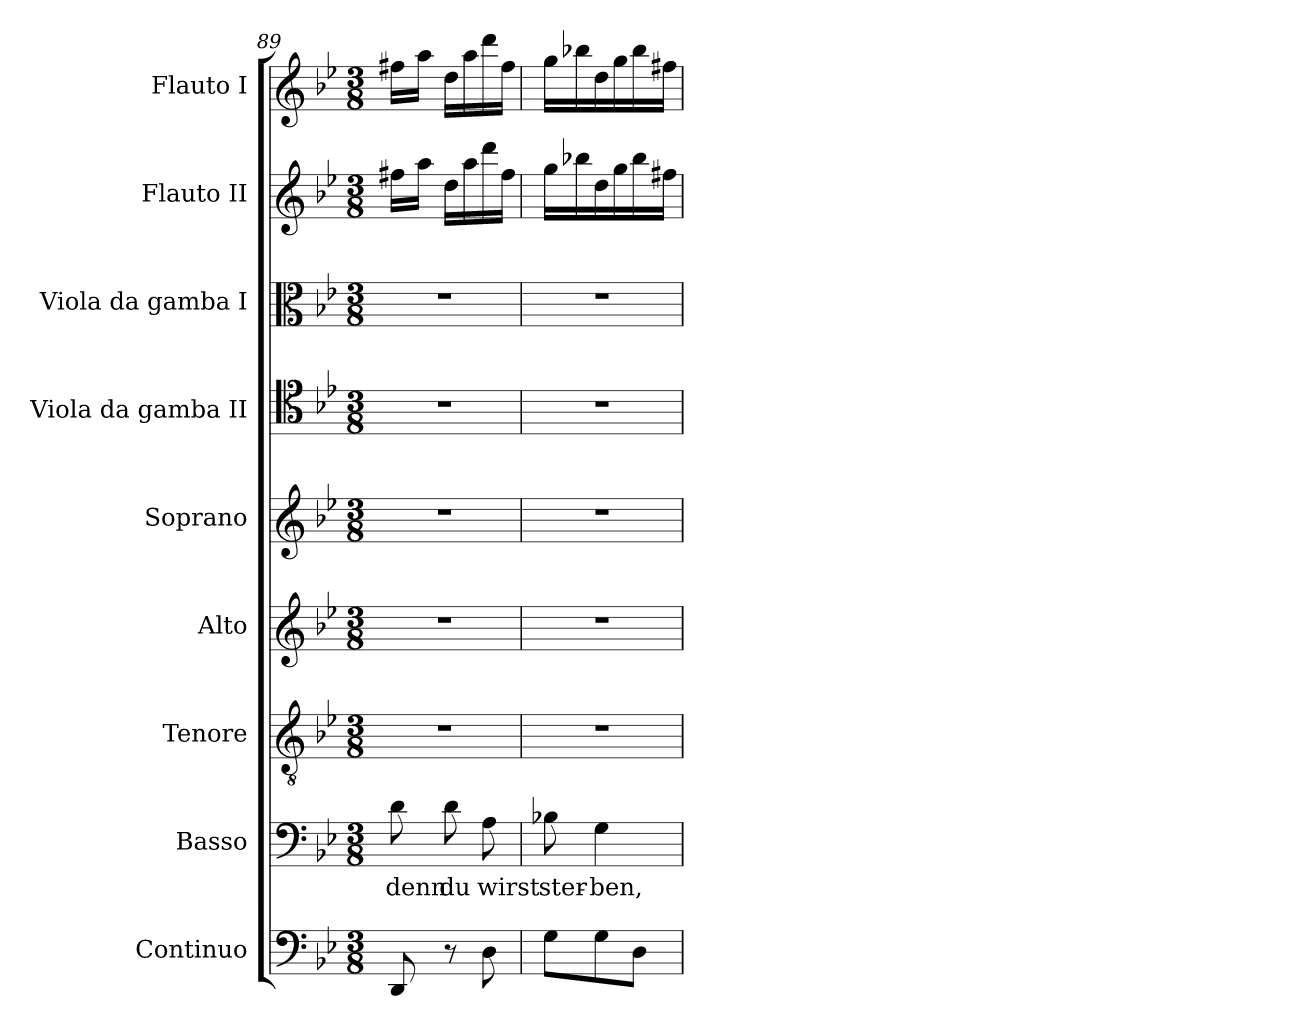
**kern	**kern	**text	**kern	**kern	**kern	**kern	**kern	**kern	**kern
*part9	*part8	*part8	*part7	*part6	*part5	*part4	*part3	*part2	*part1
*staff9	*staff8	*staff8	*staff7	*staff6	*staff5	*staff4	*staff3	*staff2	*staff1
*I"Continuo	*I"Basso	*	*I"Tenore	*I"Alto	*I"Soprano	*I"Viola da gamba II	*I"Viola da gamba I	*I"Flauto II	*I"Flauto I
*clefF4	*clefF4	*	*clefGv2	*clefG2	*clefG2	*clefC4	*clefC3	*clefG2	*clefG2
*	*	*	*ITrd7c12	*	*	*	*	*	*
*k[b-e-]	*k[b-e-]	*	*k[b-e-]	*k[b-e-]	*k[b-e-]	*k[b-e-]	*k[b-e-]	*k[b-e-]	*k[b-e-]
*B-:	*B-:	*	*B-:	*B-:	*B-:	*B-:	*B-:	*B-:	*B-:
*M3/8	*M3/8	*	*M3/8	*M3/8	*M3/8	*M3/8	*M3/8	*M3/8	*M3/8
=89	=89	=89	=89	=89	=89	=89	=89	=89	=89
!	!	!LO:LY:b:color=#000000	!LO:N:vis=1	!LO:N:vis=1	!LO:N:vis=1	!LO:N:vis=1	!LO:N:vis=1	!	!
8DDi/	8di\	denn	4.r	4.r	4.r	4.r	4.r	16ff#Xi\LL	16ff#Xi\LL
.	.	.	.	.	.	.	.	16aai\JJ	16aai\JJ
!	!	!LO:LY:b:color=#000000	!	!	!	!	!	!	!
8r	8di\	du	.	.	.	.	.	16ddi\LL	16ddi\LL
.	.	.	.	.	.	.	.	16aai\	16aai\
!	!	!LO:LY:b:color=#000000	!	!	!	!	!	!	!
8Di\	8Ai\	wirst	.	.	.	.	.	16dddi\	16dddi\
.	.	.	.	.	.	.	.	16ff#i\JJ	16ff#i\JJ
=90	=90	=90	=90	=90	=90	=90	=90	=90	=90
!	!	!LO:LY:b:color=#000000	!LO:N:vis=1	!LO:N:vis=1	!LO:N:vis=1	!LO:N:vis=1	!LO:N:vis=1	!	!
8Gi\L	8B-Xi\	ster-	4.r	4.r	4.r	4.r	4.r	16ggi\LL	16ggi\LL
.	.	.	.	.	.	.	.	16bb-Xi\	16bb-Xi\
!	!	!LO:LY:b:color=#000000	!	!	!	!	!	!	!
8Gi\	4Gi\	-ben,	.	.	.	.	.	16ddi\	16ddi\
.	.	.	.	.	.	.	.	16ggi\	16ggi\
8Di\J	.	.	.	.	.	.	.	16bb-i\	16bb-i\
.	.	.	.	.	.	.	.	16ff#Xi\JJ	16ff#Xi\JJ
=	=	=	=	=	=	=	=	=	=
*-	*-	*-	*-	*-	*-	*-	*-	*-	*-
